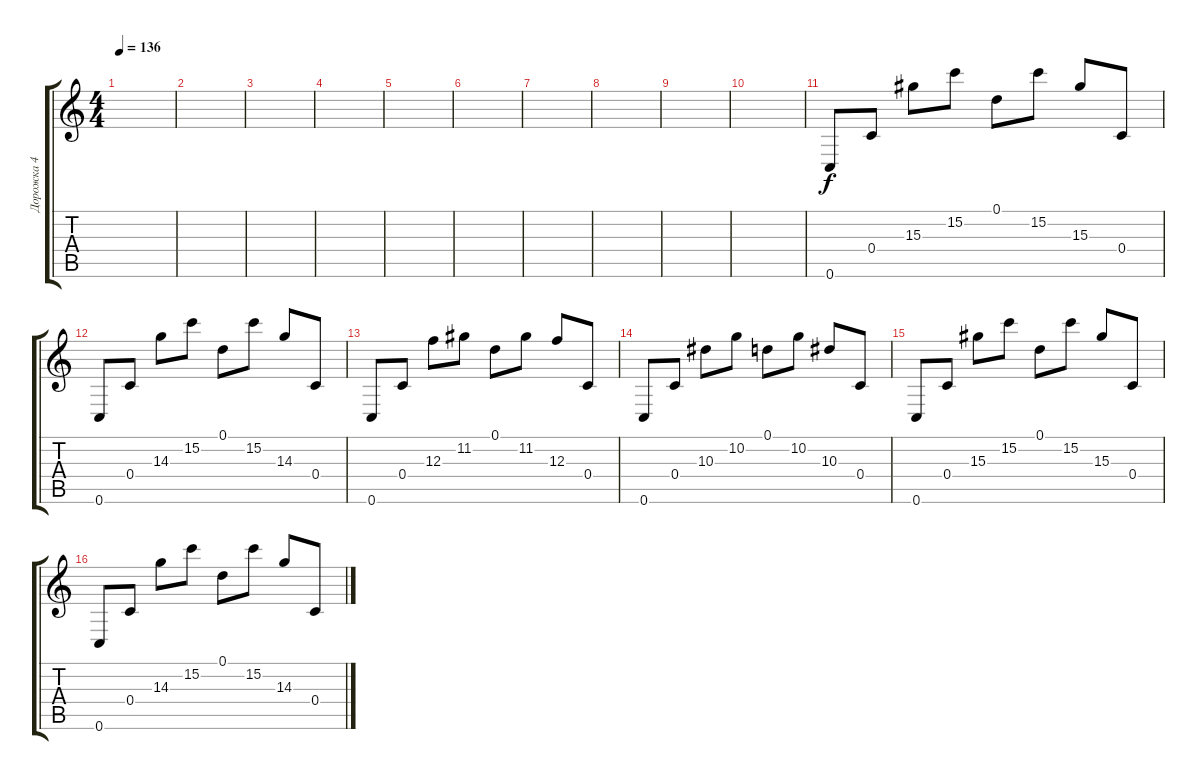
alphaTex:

\track ("Дорожка 4" "Дорожка 4") {instrument electricguitarclean}
\staff {score tabs}
\tuning (D4 A3 F3 C3 G2 C2) {hide}
\ts (4 4)
\tempo 136
\clef g2
\ks c
|
|
|
|
|
|
|
|
|
|
0.6.8 0.4.8 15.3.8 15.2.8 0.1.8 15.2.8 15.3.8 0.4.8 |
0.6.8 0.4.8 14.3.8 15.2.8 0.1.8 15.2.8 14.3.8 0.4.8 |
0.6.8 0.4.8 12.3.8 11.2.8 0.1.8 11.2.8 12.3.8 0.4.8 |
0.6.8 0.4.8 10.3.8 10.2.8 0.1.8 10.2.8 10.3.8 0.4.8 |
0.6.8 0.4.8 15.3.8 15.2.8 0.1.8 15.2.8 15.3.8 0.4.8 |
0.6.8 0.4.8 14.3.8 15.2.8 0.1.8 15.2.8 14.3.8 0.4.8
